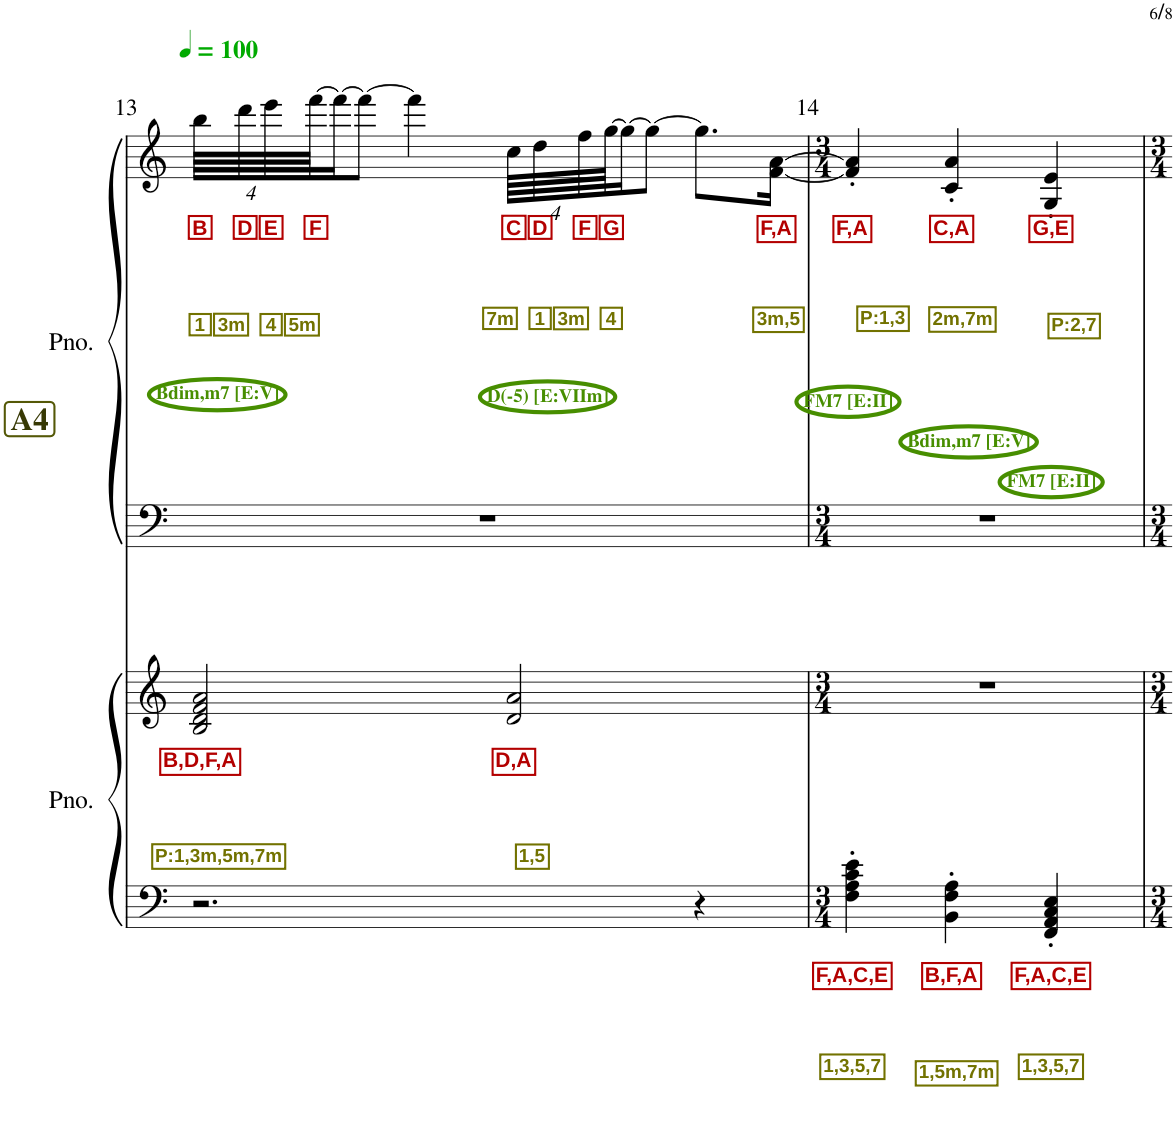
**kern	**text	**text	**text	**kern	**text	**text	**text	**kern	**kern	**text	**text	**text
*part2	*part2	*part2	*part2	*part2	*part2	*part2	*part2	*part1	*part1	*part1	*part1	*part1
*staff4	*staff4	*staff4	*staff4	*staff3	*staff3	*staff3	*staff3	*staff2	*staff1	*staff1	*staff1	*staff1
*I"ピアノ	*	*	*	*	*	*	*	*I"ピアノ	*	*	*	*
!!LO:PB:g=z
*clefF4	*	*	*	*clefG2	*	*	*	*clefF4	*clefG2	*	*	*
*k[]	*	*	*	*k[]	*	*	*	*k[]	*k[]	*	*	*
*M4/4	*	*	*	*M4/4	*	*	*	*M4/4	*M4/4	*	*	*
*MM100	*	*	*	*MM100	*	*	*	*MM100	*MM100	*	*	*
!!LO:REH:place=s1:b:B:cj:color=#373904:fs=15:t=A4
=13	=13	=13	=13	=13	=13	=13	=13	=13	=13	=13	=13	=13
!	!	!	!	!	!	!	!	!	!LO:TX:b:B:color=#478E00:t=Bdim,m7 [E&colon;V]	!	!	!
!	!	!	!	!	!	!LO:LY:b:color=#B30000	!LO:LY:b:color=#727200	!	!	!	!LO:LY:b:color=#B30000	!LO:LY:b:color=#727200
2.r	.	.	.	2B/ 2d/ 2f/ 2a/	.	B,D,F,A	P:1,3m,5m,7m	1r	64bb\LLLL	.	B	1
!	!	!	!	!	!	!	!	!	!	!	!LO:LY:b:color=#B30000	!LO:LY:b:color=#727200
.	.	.	.	.	.	.	.	.	64ddd\	.	D	3m
!	!	!	!	!	!	!	!	!	!	!	!LO:LY:b:color=#B30000	!LO:LY:b:color=#727200
.	.	.	.	.	.	.	.	.	64eee\	.	E	4
!	!	!	!	!	!	!	!	!	!	!	!LO:LY:b:color=#B30000	!LO:LY:b:color=#727200
.	.	.	.	.	.	.	.	.	[64fff\JJ	.	F	5m
.	.	.	.	.	.	.	.	.	16fff\J_	.	.	.
.	.	.	.	.	.	.	.	.	8fff\J_	.	.	.
.	.	.	.	.	.	.	.	.	4fff\]	.	.	.
!	!	!	!	!	!	!	!	!	!LO:TX:b:B:color=#478E00:t=D(-5) [E&colon;VIIm]	!	!	!
!	!	!	!	!	!	!LO:LY:b:color=#B30000	!LO:LY:b:color=#727200	!	!	!	!LO:LY:b:color=#B30000	!LO:LY:b:color=#727200
.	.	.	.	2d/ 2a/	.	D,A	1,5	.	64cc\LLLL	.	C	7m
!	!	!	!	!	!	!	!	!	!	!	!LO:LY:b:color=#B30000	!LO:LY:b:color=#727200
.	.	.	.	.	.	.	.	.	64dd\	.	D	1
!	!	!	!	!	!	!	!	!	!	!	!LO:LY:b:color=#B30000	!LO:LY:b:color=#727200
.	.	.	.	.	.	.	.	.	64ff\	.	F	3m
!	!	!	!	!	!	!	!	!	!	!	!LO:LY:b:color=#B30000	!LO:LY:b:color=#727200
.	.	.	.	.	.	.	.	.	[64gg\JJ	.	G	4
.	.	.	.	.	.	.	.	.	16gg\J_	.	.	.
.	.	.	.	.	.	.	.	.	8gg\J_	.	.	.
4r	.	.	.	.	.	.	.	.	8.gg\L]	.	.	.
!	!	!	!	!	!	!	!	!	!	!	!LO:LY:b:color=#B30000	!LO:LY:b:color=#727200
.	.	.	.	.	.	.	.	.	[16f\ [16a\Jk	.	F,A	3m,5
=14	=14	=14	=14	=14	=14	=14	=14	=14	=14	=14	=14	=14
*M3/4	*	*	*	*M3/4	*	*	*	*M3/4	*M3/4	*	*	*
!	!	!	!	!	!	!	!	!	!LO:TX:b:B:color=#478E00:t=FM7 [E&colon;II]	!	!	!
!	!	!LO:LY:b:color=#B30000	!LO:LY:b:color=#727200	!	!	!	!	!	!	!	!LO:LY:b:color=#B30000	!LO:LY:b:color=#727200
4F\' 4A\' 4c\' 4e\'	.	F,A,C,E	1,3,5,7	2.r	.	.	.	2.r	4f/]' 4a/]'	.	F,A	P:1,3
!	!	!	!	!	!	!	!	!	!LO:TX:b:B:color=#478E00:t=Bdim,m7 [E&colon;V]	!	!	!
!	!	!LO:LY:b:color=#B30000	!LO:LY:b:color=#727200	!	!	!	!	!	!	!	!LO:LY:b:color=#B30000	!LO:LY:b:color=#727200
4BB\' 4F\' 4A\'	.	B,F,A	1,5m,7m	.	.	.	.	.	4c/' 4a/'	.	C,A	2m,7m
!	!	!	!	!	!	!	!	!	!LO:TX:b:B:color=#478E00:t=FM7 [E&colon;II]	!	!	!
!	!	!LO:LY:b:color=#B30000	!LO:LY:b:color=#727200	!	!	!	!	!	!	!	!LO:LY:b:color=#B30000	!LO:LY:b:color=#727200
4FF/' 4AA/' 4C/' 4E/'	.	F,A,C,E	1,3,5,7	.	.	.	.	.	4G/' 4e/'	.	G,E	P:2,7
=	=	=	=	=	=	=	=	=	=	=	=	=
*-	*-	*-	*-	*-	*-	*-	*-	*-	*-	*-	*-	*-
